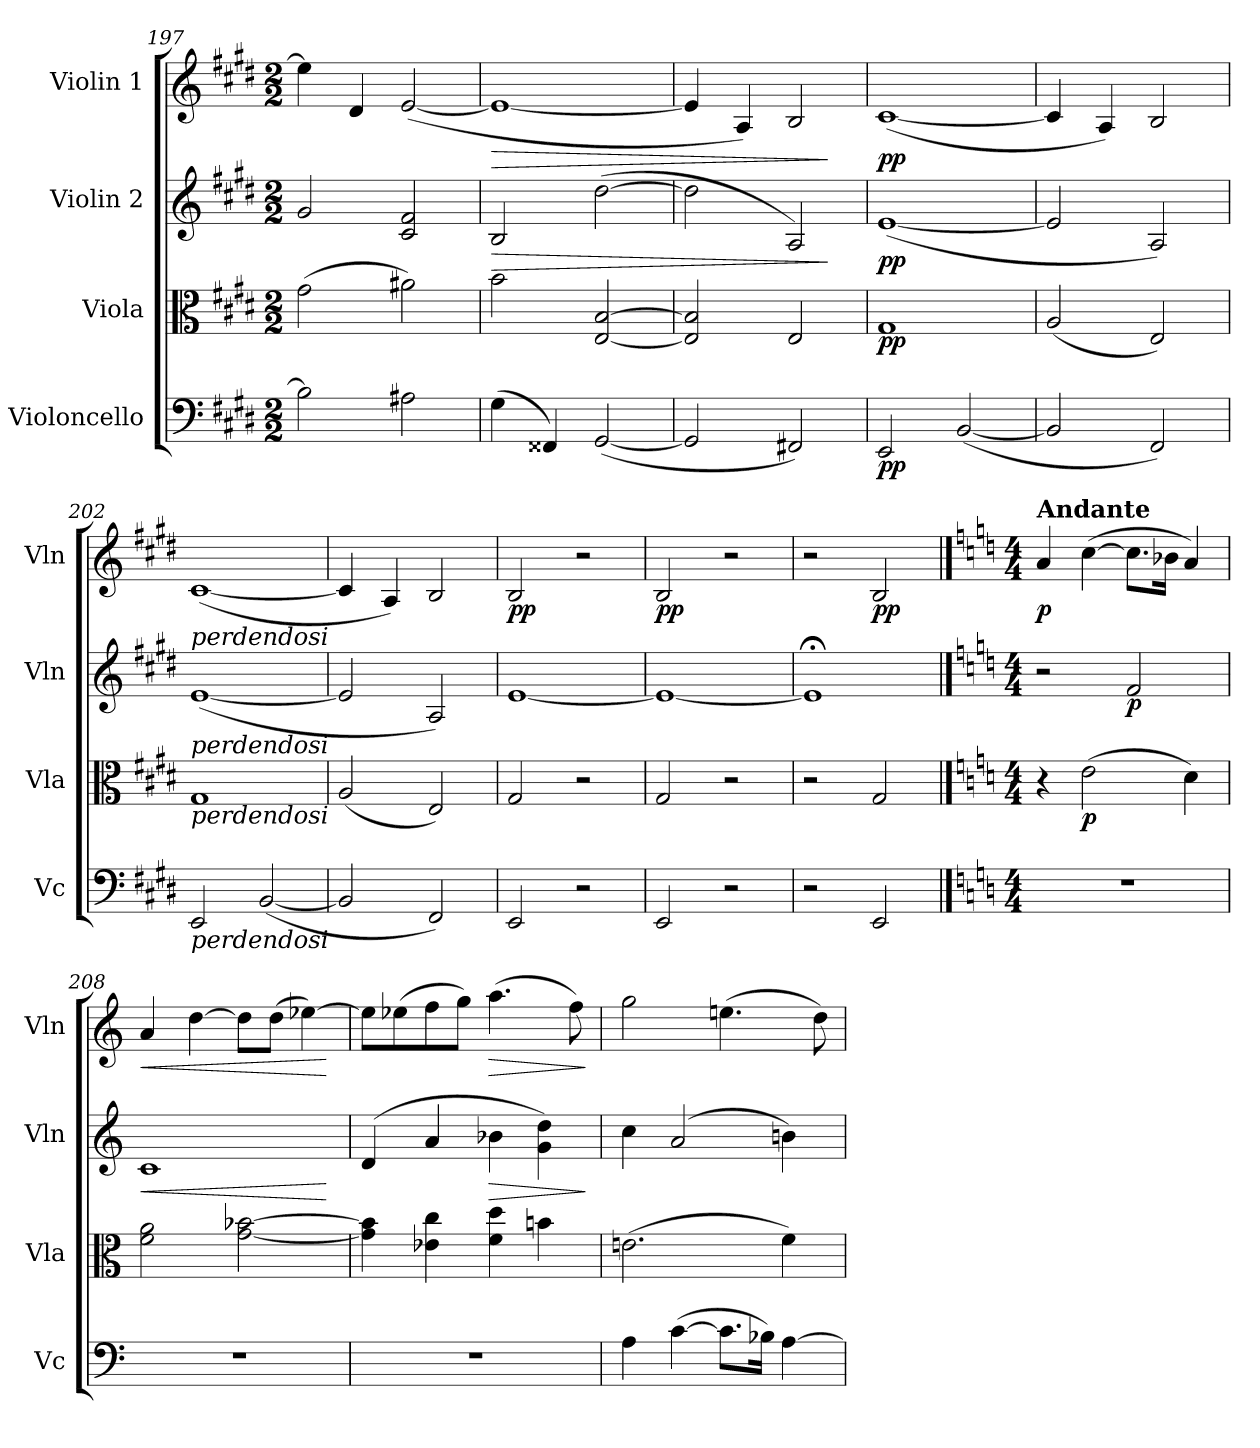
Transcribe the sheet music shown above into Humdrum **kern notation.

**kern	**dynam	**kern	**dynam	**kern	**dynam	**kern	**dynam
*part4	*part4	*part3	*part3	*part2	*part2	*part1	*part1
*staff4	*staff4	*staff3	*staff3	*staff2	*staff2	*staff1	*staff1
*I"Violoncello	*	*I"Viola	*	*I"Violin 2	*	*I"Violin 1	*
*I'Vc	*	*I'Vla	*	*I'Vln	*	*I'Vln	*
*clefF4	*	*clefC3	*	*clefG2	*	*clefG2	*
*k[f#c#g#d#]	*	*k[f#c#g#d#]	*	*k[f#c#g#d#]	*	*k[f#c#g#d#]	*
*M2/2	*	*M2/2	*	*M2/2	*	*M2/2	*
=197	=197	=197	=197	=197	=197	=197	=197
2B\]	.	(>2g#\	.	2g#/	.	4ee\]	.
.	.	.	.	.	.	4d#/	.
2A#X\	.	2a#X\)	.	2c#/ 2f#/	.	(>[2e/	.
=198	=198	=198	=198	=198	=198	=198	=198
!	!	!	!	!	!LO:HP:b	!	!LO:HP:b
(>4G#\	.	2b\	.	2B/	>	1e_	>
4FF##X/)	.	.	.	.	.	.	.
(<[2GG#/	.	[2E/ [2B/	.	(>[2dd#\	.	.	.
=199	=199	=199	=199	=199	=199	=199	=199
2GG#/]	.	2E/] 2B/]	.	2dd#\]	.	4e/]	.
.	.	.	.	.	.	4A/)	.
2FF#X/)	.	2E/	.	2A/)	.	2B/	.
.	.	.	.	.	]	.	]
!!LO:PB:g=z
=200	=200	=200	=200	=200	=200	=200	=200
!	!LO:DY:b	!	!LO:DY:b	!	!LO:DY:b	!	!LO:DY:b
2EE/	pp	1G#	pp	(>[1e	pp	(>[1c#	pp
(<[2BB/	.	.	.	.	.	.	.
=201	=201	=201	=201	=201	=201	=201	=201
2BB/]	.	(<2A/	.	2e/]	.	4c#/]	.
.	.	.	.	.	.	4A/)	.
2FF#/)	.	2E/)	.	2A/)	.	2B/	.
=202	=202	=202	=202	=202	=202	=202	=202
*	*	*	*	*	*	*MM140	*
!	!	!	!	!	!	!LO:TX:b:i:t=perdendosi	!
!	!	!	!	!LO:TX:b:i:t=perdendosi	!	!	!
!	!	!LO:TX:b:i:t=perdendosi	!	!	!	!	!
!LO:TX:b:i:t=perdendosi	!	!	!	!	!	!	!
2EE/	.	1G#	.	(>[1e	.	(>[1c#	.
(<[2BB/	.	.	.	.	.	.	.
=203	=203	=203	=203	=203	=203	=203	=203
2BB/]	.	(<2A/	.	2e/]	.	4c#/]	.
.	.	.	.	.	.	4A/)	.
2FF#/)	.	2E/)	.	2A/)	.	2B/	.
=204	=204	=204	=204	=204	=204	=204	=204
*	*	*	*	*	*	*MM130	*
!	!	!	!	!	!	!	!LO:DY:b
2EE/	.	2G#/	.	[1e	.	2B/	pp
2r	.	2r	.	.	.	2r	.
=205	=205	=205	=205	=205	=205	=205	=205
*	*	*	*	*	*	*MM120	*
!	!	!	!	!	!	!	!LO:DY:b
2EE/	.	2G#/	.	1e_	.	2B/	pp
2r	.	2r	.	.	.	2r	.
=206	=206	=206	=206	=206	=206	=206	=206
2r	.	2r	.	1e;<]	.	2r	.
*	*	*	*	*	*	*MM110	*
!	!	!	!	!	!	!	!LO:DY:b
2EE/	.	2G#/	.	.	.	2B/	pp
!!LO:PB:g=z
==207	==207	==207	==207	==207	==207	==207	==207
*k[]	*	*k[]	*	*k[]	*	*k[]	*
*M4/4	*	*M4/4	*	*M4/4	*	*M4/4	*
!	!	!	!	!	!	!LO:TX:a:B:t=Andante	!
!	!	!	!	!	!	!	!LO:DY:b
1r	.	4r	.	2r	.	4a/	p
!	!	!	!LO:DY:b	!	!	!	!
.	.	(>2e\	p	.	.	(>[4cc\	.
!	!	!	!	!	!LO:DY:b	!	!
.	.	.	.	2f/	p	8.cc\L]	.
.	.	.	.	.	.	16b-X\Jk	.
.	.	4d\)	.	.	.	4a/)	.
=208	=208	=208	=208	=208	=208	=208	=208
!	!	!	!	!	!LO:HP:b	!	!LO:HP:b
1r	.	2f\ 2a\	.	1c	<	4a/	<
.	.	.	.	.	.	[4dd\	.
.	.	[2g\ [2b-X\	.	.	.	8dd\L]	.
.	.	.	.	.	.	(>8dd\J	.
.	.	.	.	.	.	[4ee-X\)	.
.	.	.	.	.	[	.	[
=209	=209	=209	=209	=209	=209	=209	=209
1r	.	4g\] 4b-\]	.	(>4d/	.	8ee-\L]	.
.	.	.	.	.	.	(>8ee-X\	.
.	.	4e-X\ 4cc\	.	4a/	.	8ff\	.
.	.	.	.	.	.	8gg\J)	.
!	!	!	!	!	!LO:HP:b	!	!LO:HP:b
.	.	4f\ 4dd\	.	4b-X\	>	(>4.aa\	>
.	.	4bn\	.	4g\ 4dd\)	.	.	.
.	.	.	.	.	.	8ff\)	.
.	.	.	.	.	]	.	]
=210	=210	=210	=210	=210	=210	=210	=210
4A\	.	(>2.en\	.	4cc\	.	2gg\	.
!	!LO:DY:b	!	!	!	!	!	!
(>[4c\	other-dynamics	.	.	(>2a/	.	.	.
8.c\L]	.	.	.	.	.	(>4.een\	.
16B-X\Jk)	.	.	.	.	.	.	.
[4A\	.	4f\)	.	4bn\)	.	.	.
.	.	.	.	.	.	8dd\)	.
=	=	=	=	=	=	=	=
*-	*-	*-	*-	*-	*-	*-	*-
